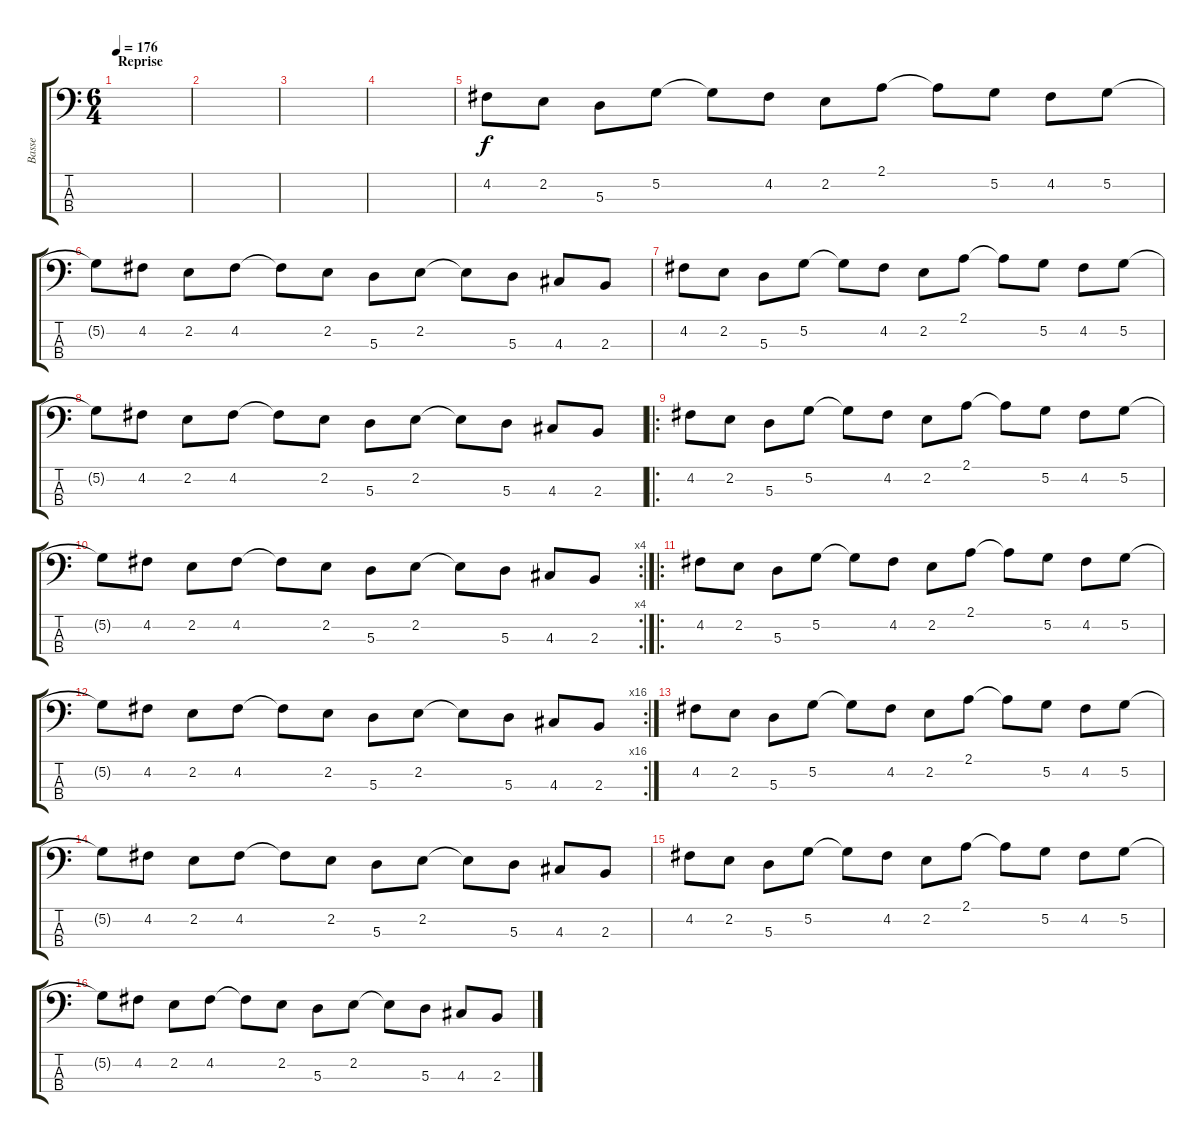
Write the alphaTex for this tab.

\track ("Basse" "Basse") {instrument acousticbass}
\staff {score tabs}
\tuning (G2 D2 A1 E1) {hide}
\ts (6 4)
\section ("" "Reprise")
\tempo 176
\clef f4
\ks c
|
|
|
|
4.2.8 2.2.8 5.3.8 5.2.8 5.2{t}.8 4.2.8 2.2.8 2.1.8 2.1{t}.8 5.2.8 4.2.8 5.2.8 |
5.2{t}.8 4.2.8 2.2.8 4.2.8 4.2{t}.8 2.2.8 5.3.8 2.2.8 2.2{t}.8 5.3.8 4.3.8 2.3.8 |
4.2.8 2.2.8 5.3.8 5.2.8 5.2{t}.8 4.2.8 2.2.8 2.1.8 2.1{t}.8 5.2.8 4.2.8 5.2.8 |
5.2{t}.8 4.2.8 2.2.8 4.2.8 4.2{t}.8 2.2.8 5.3.8 2.2.8 2.2{t}.8 5.3.8 4.3.8 2.3.8 |
\ro
4.2.8 2.2.8 5.3.8 5.2.8 5.2{t}.8 4.2.8 2.2.8 2.1.8 2.1{t}.8 5.2.8 4.2.8 5.2.8 |
\rc 4
5.2{t}.8 4.2.8 2.2.8 4.2.8 4.2{t}.8 2.2.8 5.3.8 2.2.8 2.2{t}.8 5.3.8 4.3.8 2.3.8 |
\ro
4.2.8 2.2.8 5.3.8 5.2.8 5.2{t}.8 4.2.8 2.2.8 2.1.8 2.1{t}.8 5.2.8 4.2.8 5.2.8 |
\rc 16
5.2{t}.8 4.2.8 2.2.8 4.2.8 4.2{t}.8 2.2.8 5.3.8 2.2.8 2.2{t}.8 5.3.8 4.3.8 2.3.8 |
4.2.8 2.2.8 5.3.8 5.2.8 5.2{t}.8 4.2.8 2.2.8 2.1.8 2.1{t}.8 5.2.8 4.2.8 5.2.8 |
5.2{t}.8 4.2.8 2.2.8 4.2.8 4.2{t}.8 2.2.8 5.3.8 2.2.8 2.2{t}.8 5.3.8 4.3.8 2.3.8 |
4.2.8 2.2.8 5.3.8 5.2.8 5.2{t}.8 4.2.8 2.2.8 2.1.8 2.1{t}.8 5.2.8 4.2.8 5.2.8 |
5.2{t}.8 4.2.8 2.2.8 4.2.8 4.2{t}.8 2.2.8 5.3.8 2.2.8 2.2{t}.8 5.3.8 4.3.8 2.3.8
